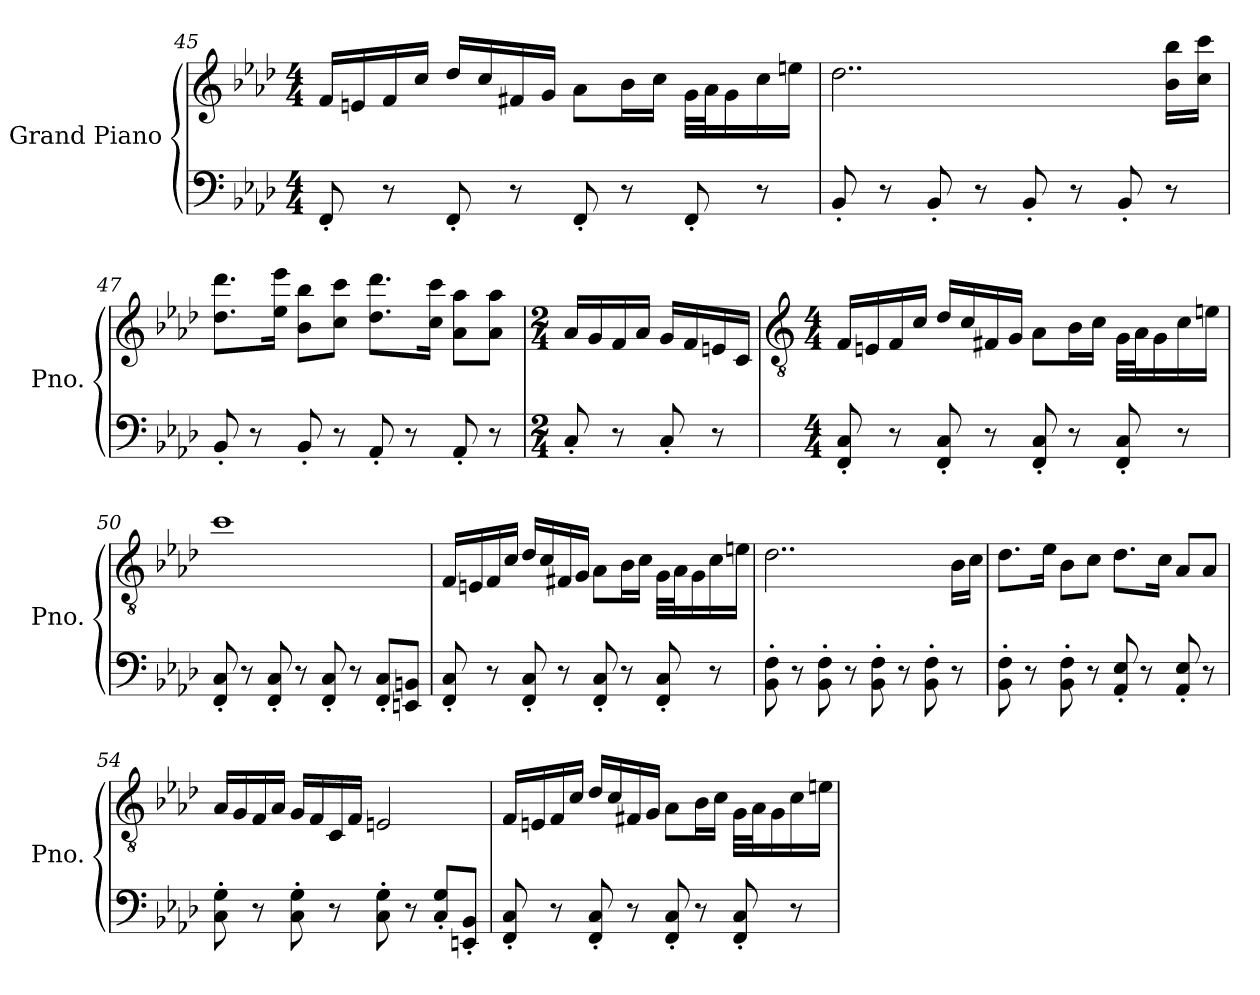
**kern	**kern
*part1	*part1
*staff2	*staff1
*I"Grand Piano	*
*I'Pno.	*
!!LO:LB:g=z
*clefF4	*clefG2
*k[b-e-a-d-]	*k[b-e-a-d-]
*M4/4	*M4/4
=45	=45
8FF'/	16f/LL
.	16en/
8r	16f/
.	16cc/JJ
8FF'/	16dd-/LL
.	16cc/
8r	16f#X/
.	16g/JJ
8FF'/	8a-\L
8r	16b-\L
.	16cc\JJ
8FF'/	32g\LLL
.	32a-\J
.	16g\
8r	16cc\
.	16een\JJ
=46	=46
8BB-'/	2..dd-\
8r	.
8BB-'/	.
8r	.
8BB-'/	.
8r	.
8BB-'/	.
8r	16b-\ 16bb-\LL
.	16cc\ 16ccc\JJ
=47	=47
8BB-'/	8.dd-\ 8.ddd-\L
8r	.
.	16ee-\ 16eee-\Jk
8BB-'/	8b-\ 8bb-\L
8r	8cc\ 8ccc\J
8AA-'/	8.dd-\ 8.ddd-\L
8r	.
.	16cc\ 16ccc\Jk
8AA-'/	8a-\ 8aa-\L
8r	8a-\ 8aa-\J
!!LO:LB:g=z
=48	=48
*M2/4	*M2/4
8C'/	16a-/LL
.	16g/
8r	16f/
.	16a-/JJ
8C'/	16g/LL
.	16f/
8r	16en/
.	16c/JJ
=49	=49
*	*clefGv2
*M4/4	*M4/4
8FF/' 8C/'	16F/LL
.	16En/
8r	16F/
.	16c/JJ
8FF/' 8C/'	16d-/LL
.	16c/
8r	16F#X/
.	16G/JJ
8FF/' 8C/'	8A-\L
8r	16B-\L
.	16c\JJ
8FF/' 8C/'	32G\LLL
.	32A-\J
.	16G\
8r	16c\
.	16en\JJ
=50	=50
8FF/' 8C/'	1cc
8r	.
8FF/' 8C/'	.
8r	.
8FF/' 8C/'	.
8r	.
8FF/' 8C/'L	.
8EEn/ 8BBn/J	.
!!LO:LB:g=z
=51	=51
8FF/' 8C/'	16F/LL
.	16En/
8r	16F/
.	16c/JJ
8FF/' 8C/'	16d-/LL
.	16c/
8r	16F#X/
.	16G/JJ
8FF/' 8C/'	8A-\L
8r	16B-\L
.	16c\JJ
8FF/' 8C/'	32G\LLL
.	32A-\J
.	16G\
8r	16c\
.	16en\JJ
=52	=52
8BB-\' 8F\'	2..d-\
8r	.
8BB-\' 8F\'	.
8r	.
8BB-\' 8F\'	.
8r	.
8BB-\' 8F\'	.
8r	16B-\LL
.	16c\JJ
=53	=53
8BB-\' 8F\'	8.d-\L
8r	.
.	16e-\Jk
8BB-\' 8F\'	8B-\L
8r	8c\J
8AA-/' 8E-/'	8.d-\L
8r	.
.	16c\Jk
8AA-/' 8E-/'	8A-/L
8r	8A-/J
!!LO:LB:g=z
=54	=54
8C\' 8G\'	16A-/LL
.	16G/
8r	16F/
.	16A-/JJ
8C\' 8G\'	16G/LL
.	16F/
8r	16C/
.	16F/JJ
8C\' 8G\'	2En/
8r	.
8C/' 8G/'L	.
8EEn/' 8BB-/'J	.
=55	=55
8FF/' 8C/'	16F/LL
.	16En/
8r	16F/
.	16c/JJ
8FF/' 8C/'	16d-/LL
.	16c/
8r	16F#X/
.	16G/JJ
8FF/' 8C/'	8A-\L
8r	16B-\L
.	16c\JJ
8FF/' 8C/'	32G\LLL
.	32A-\J
.	16G\
8r	16c\
.	16en\JJ
=	=
*-	*-
